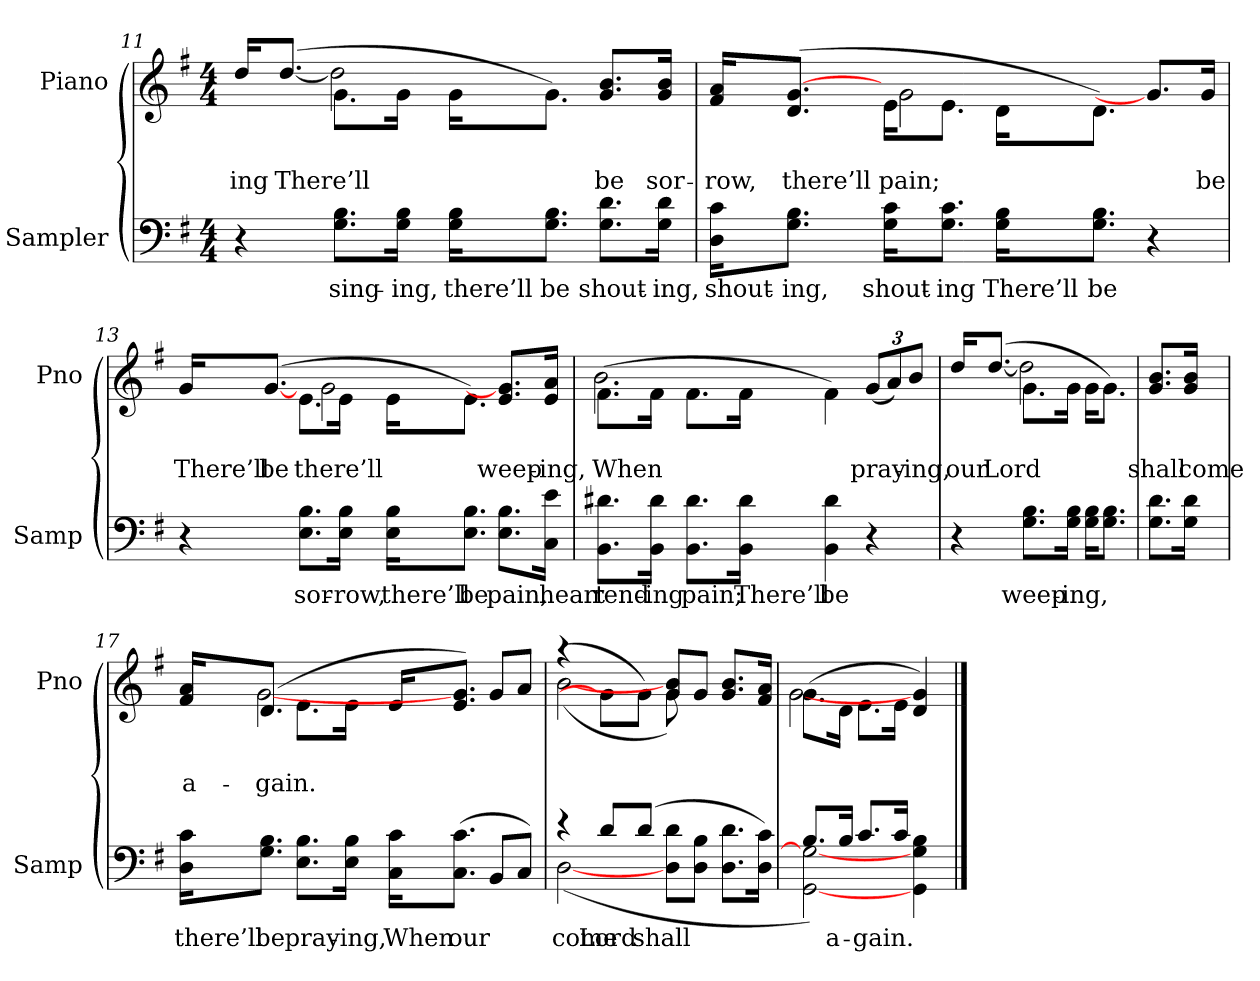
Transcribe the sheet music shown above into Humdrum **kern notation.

**kern	**text	**kern	**text	**text
*part2	*part2	*part1	*part1	*part1
*staff2	*staff2	*staff1	*staff1	*staff1
*I"Sampler	*	*I"Piano	*	*
*I'Samp	*	*I'Pno	*	*
*clefF4	*	*clefG2	*	*
*k[f#]	*	*k[f#]	*	*
*G:	*	*G:	*	*
*M4/4	*	*M4/4	*	*
=11	=11	=11	=11	=11
*	*	*^	*	*
4r	.	16dd/KL	4ryy	.	-ing
.	.	([8.dd/J	.	.	There’ll
8.G\ 8.B\L	sing-	8.g\L	2dd]	.	.
16G\ 16B\Jk	-ing,	16g\Jk	.	.	.
16G\ 16B\KL	there’ll	16g\KL	.	.	.
8.G\ 8.B\J	be	8.g\J)	.	.	.
8.G\ 8.d\L	shout-	8.g/ 8.b/L	4ryy	.	be
16G\ 16d\Jk	-ing,	16g/ 16b/Jk	.	.	sor-
=12	=12	=12	=12	=12	=12
16D\ 16c\KL	shout-	16f#/ 16a/KL	4ryy	.	-row,
8.G\ 8.B\J	-ing,	(8.d/ [8.g/J	.	.	there’ll
16G\ 16c\KL	shout-	16e\KL	2g	.	pain;
8.G\ 8.c\J	-ing	8.e\J	.	.	.
16G\ 16B\KL	There’ll	16d\KL	.	.	.
8.G\ 8.B\J	be	8.d\J)	.	.	.
4r	.	8.g/L]	4ryy	.	.
.	.	16g/Jk	.	.	be
=13	=13	=13	=13	=13	=13
4r	.	16g/KL	4ryy	.	There’ll
.	.	([8.g/J	.	.	be
8.E\ 8.B\L	sor-	8.e\L	2g	.	there’ll
16E\ 16B\Jk	-row,	16e\Jk	.	.	.
16E\ 16B\KL	there’ll	16e\KL	.	.	.
8.E\ 8.B\J	be	8.e\J)	.	.	.
8.E\ 8.B\L	pain,	8.e/ 8.g]/L	4ryy	.	weep-
16C\ 16e\Jk	heart	16e/ 16a/Jk	.	.	-ing,
=14	=14	=14	=14	=14	=14
8.BB\ 8.d#X\L	rend-	(8.f#\L	2.b	.	When
16BB\ 16d#\Jk	-ing	16f#\Jk	.	.	.
8.BB\ 8.d#\L	pain;	8.f#\L	.	.	.
16BB\ 16d#\Jk	There’ll	16f#\Jk	.	.	.
4BB 4d#	be	4f#\)	.	.	.
4r	.	(12g/L	4ryy	.	pray-
.	.	12a/)	.	.	.
.	.	12b/J	.	.	-ing,
=15	=15	=15	=15	=15	=15
4r	.	16dd/KL	4ryy	.	our
.	.	([8.dd/J	.	.	Lord
8.G\ 8.B\L	weep-	8.g\L	2dd]	.	.
16G\ 16B\Jk	-ing,	16g\Jk	.	.	.
16G\ 16B\KL	.	16g\KL	.	.	.
8.G\ 8.B\J	.	8.g\J)	.	.	.
*	*	*v	*v	*	*
=16	=16	=16	=16	=16
8.G\ 8.d\L	.	8.g/ 8.b/L	.	shall
16G\ 16d\Jk	.	16g/ 16b/Jk	.	come
=17	=17	=17	=17	=17
*	*	*^	*	*
16D\ 16c\KL	there’ll	16f#/ 16a/KL	16ryy	.	a-
8.G\ 8.B\J	be	(8.d/J	[2g	.	-gain.
8.E\ 8.B\L	pray-	8.e\L	.	.	.
16E\ 16B\Jk	-ing,	16e\Jk	.	.	.
16C\ 16c\KL	When	16e/KL	.	.	.
(8.C\ 8.c\J	our	8.e/ 8.g/J)	4..ryy	.	.
8BB/L	.	8g/L	.	.	.
8C/J)	.	8a/J	.	.	.
=18	=18	=18	=18	=18	=18
*^	*	*	*	*	*
4r	([2D	come	(4r	([2b	.	.
8d/L	.	Lord	8g\L]	.	.	.
(8d/J	.	shall	8g\J)	.	.	.
8D\ 8d\L	2ryy	.	8g/ 8b/L	8g)	.	.
8D\ 8B\J	.	.	8g/J	4.ryy	.	.
8.D\ 8.d\L	.	.	8.g/ 8.b/L	.	.	.
16D\ 16c\Jk)	.	.	16f#/ 16a/Jk	.	.	.
=19	=19	=19	=19	=19	=19	=19
8.B/L)	[2GG 2G_	.	(8.g\L	[2g	.	.
16B/Jk	.	a-	16d\Jk	.	.	.
8.c/L	.	-gain.	8.e\L	.	.	.
16c/Jk	.	.	16e\Jk	.	.	.
4GG 4G 4B	4ryy	.	4d 4g)	4ryy	.	.
*v	*v	*	*	*	*	*
*	*	*v	*v	*	*
==	==	==	==	==
*-	*-	*-	*-	*-
